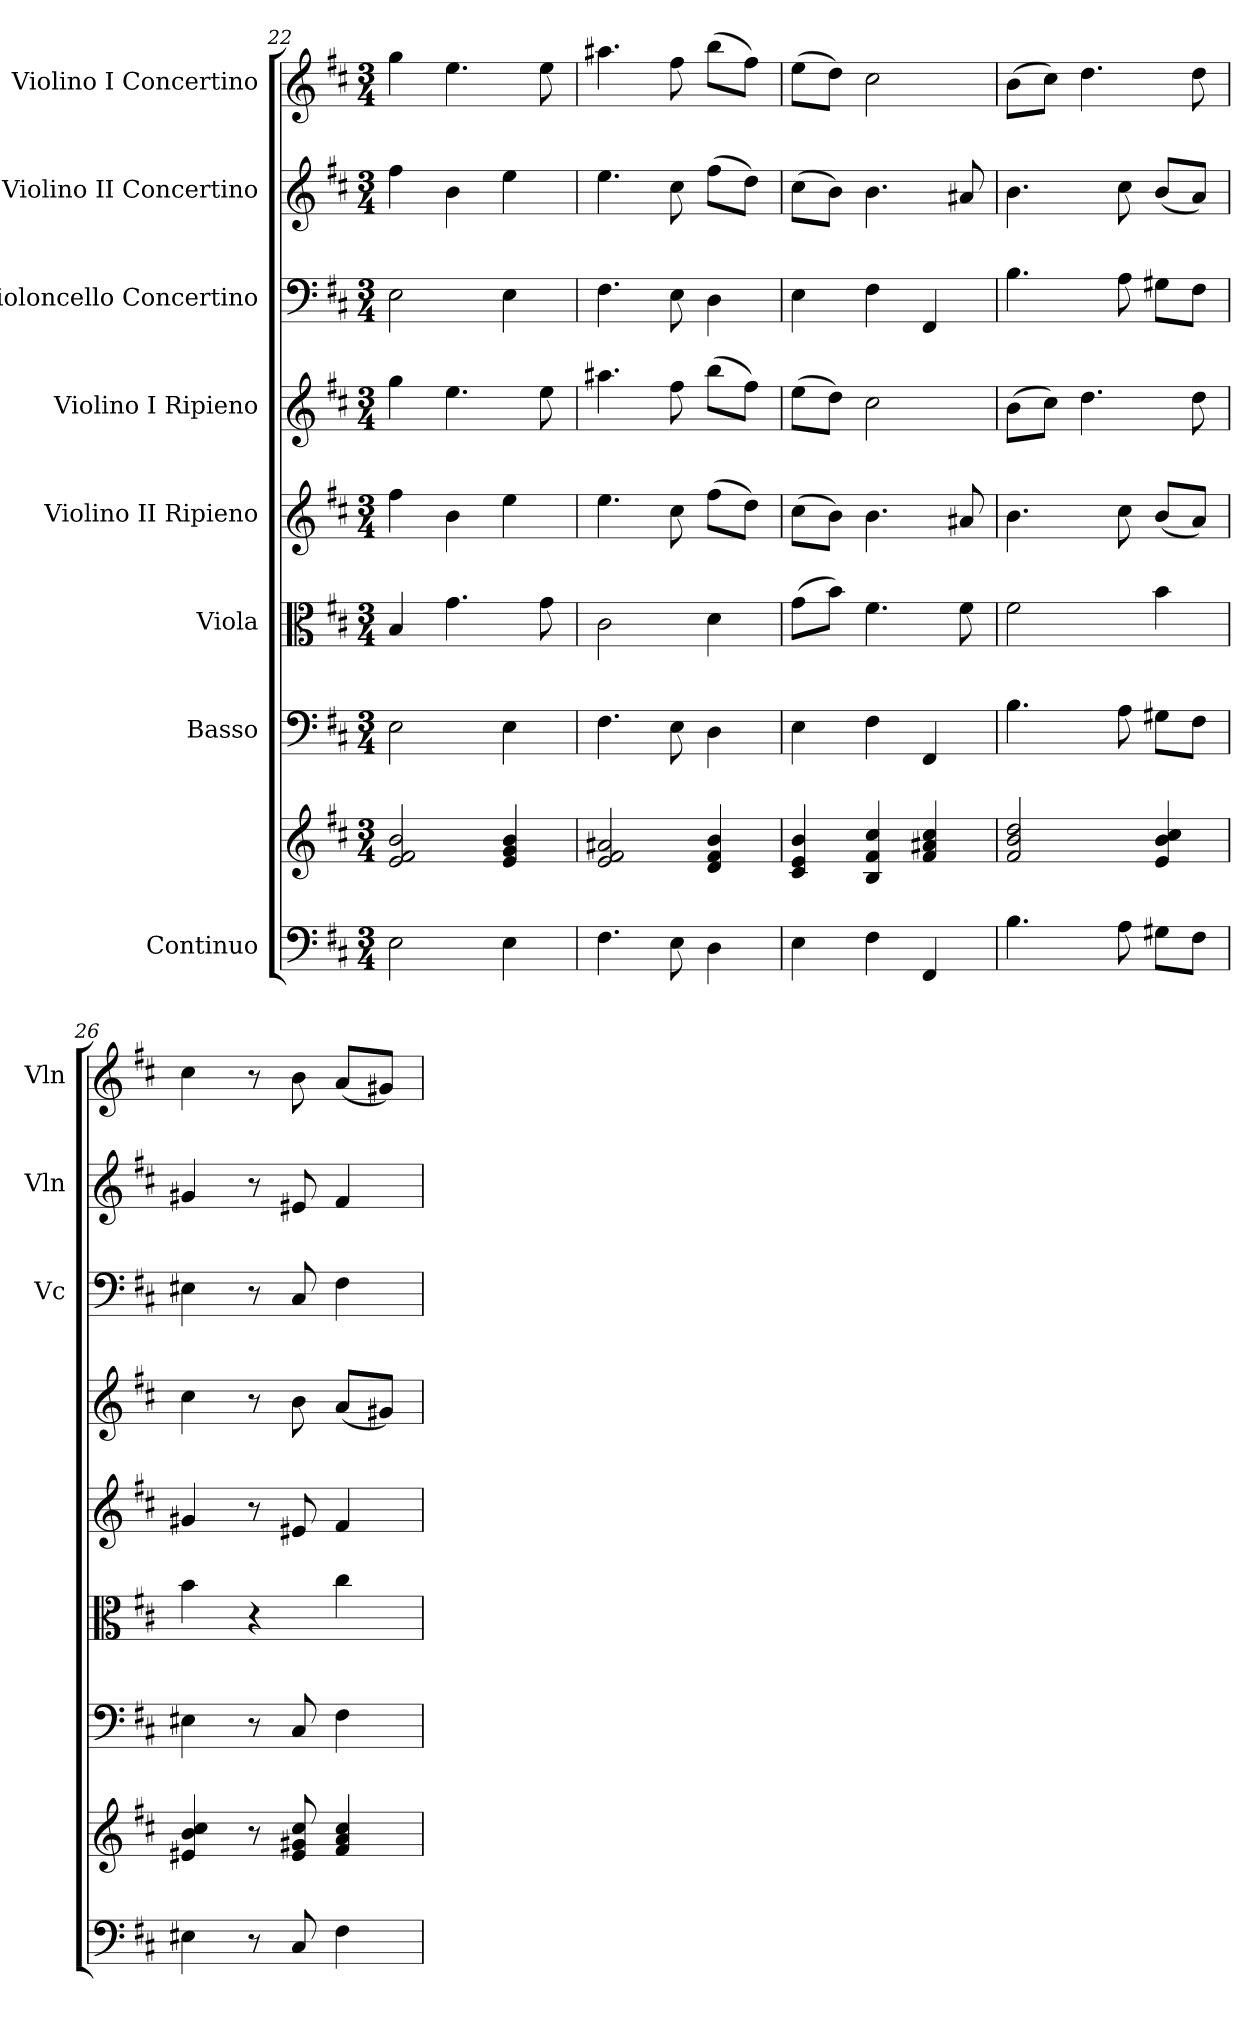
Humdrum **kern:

**kern	**kern	**kern	**kern	**kern	**kern	**kern	**kern	**kern
*part8	*part8	*part7	*part6	*part5	*part4	*part3	*part2	*part1
*staff9	*staff8	*staff7	*staff6	*staff5	*staff4	*staff3	*staff2	*staff1
*I"Continuo	*	*I"Basso	*I"Viola	*I"Violino II Ripieno	*I"Violino I Ripieno	*I"Violoncello Concertino	*I"Violino II Concertino	*I"Violino I Concertino
*	*	*	*	*	*	*I'Vc	*I'Vln	*I'Vln
*clefF4	*clefG2	*clefF4	*clefC3	*clefG2	*clefG2	*clefF4	*clefG2	*clefG2
*k[f#c#]	*k[f#c#]	*k[f#c#]	*k[f#c#]	*k[f#c#]	*k[f#c#]	*k[f#c#]	*k[f#c#]	*k[f#c#]
*M3/4	*M3/4	*M3/4	*M3/4	*M3/4	*M3/4	*M3/4	*M3/4	*M3/4
=22	=22	=22	=22	=22	=22	=22	=22	=22
2E\	2e/ 2f#/ 2b/	2E\	4B/	4ff#\	4gg\	2E\	4ff#\	4gg\
.	.	.	4.g\	4b\	4.ee\	.	4b\	4.ee\
4E\	4e/ 4g/ 4b/	4E\	.	4ee\	.	4E\	4ee\	.
.	.	.	8g\	.	8ee\	.	.	8ee\
=23	=23	=23	=23	=23	=23	=23	=23	=23
4.F#\	2e/ 2f#/ 2a#X/	4.F#\	2c#\	4.ee\	4.aa#X\	4.F#\	4.ee\	4.aa#X\
8E\	.	8E\	.	8cc#\	8ff#\	8E\	8cc#\	8ff#\
4D\	4d/ 4f#/ 4b/	4D\	4d\	(>8ff#\L	(>8bb\L	4D\	(>8ff#\L	(>8bb\L
.	.	.	.	8dd\J)	8ff#\J)	.	8dd\J)	8ff#\J)
=24	=24	=24	=24	=24	=24	=24	=24	=24
4E\	4c#/ 4e/ 4b/	4E\	(>8g\L	(>8cc#\L	(>8ee\L	4E\	(>8cc#\L	(>8ee\L
.	.	.	8b\J)	8b\J)	8dd\J)	.	8b\J)	8dd\J)
4F#\	4B/ 4f#/ 4cc#/	4F#\	4.f#\	4.b\	2cc#\	4F#\	4.b\	2cc#\
4FF#/	4f#/ 4a#X/ 4cc#/	4FF#/	.	.	.	4FF#/	.	.
.	.	.	8f#\	8a#X/	.	.	8a#X/	.
=25	=25	=25	=25	=25	=25	=25	=25	=25
4.B\	2f#/ 2b/ 2dd/	4.B\	2f#\	4.b\	(>8b\L	4.B\	4.b\	(>8b\L
.	.	.	.	.	8cc#\J)	.	.	8cc#\J)
.	.	.	.	.	4.dd\	.	.	4.dd\
8A\	.	8A\	.	8cc#\	.	8A\	8cc#\	.
8G#X\L	4e/ 4b/ 4cc#/	8G#X\L	4b\	(<8b/L	.	8G#X\L	(<8b/L	.
8F#\J	.	8F#\J	.	8a/J)	8dd\	8F#\J	8a/J)	8dd\
!!LO:PB:g=z
=26	=26	=26	=26	=26	=26	=26	=26	=26
4E#X\	4e#X/ 4b/ 4cc#/	4E#X\	4b\	4g#X/	4cc#\	4E#X\	4g#X/	4cc#\
8r	8r	8r	4r	8r	8r	8r	8r	8r
8C#/	8e#/ 8g#X/ 8cc#/	8C#/	.	8e#X/	8b\	8C#/	8e#X/	8b\
4F#\	4f#/ 4a/ 4cc#/	4F#\	4cc#\	4f#/	(<8a/L	4F#\	4f#/	(<8a/L
.	.	.	.	.	8g#X/J)	.	.	8g#X/J)
=	=	=	=	=	=	=	=	=
*-	*-	*-	*-	*-	*-	*-	*-	*-
